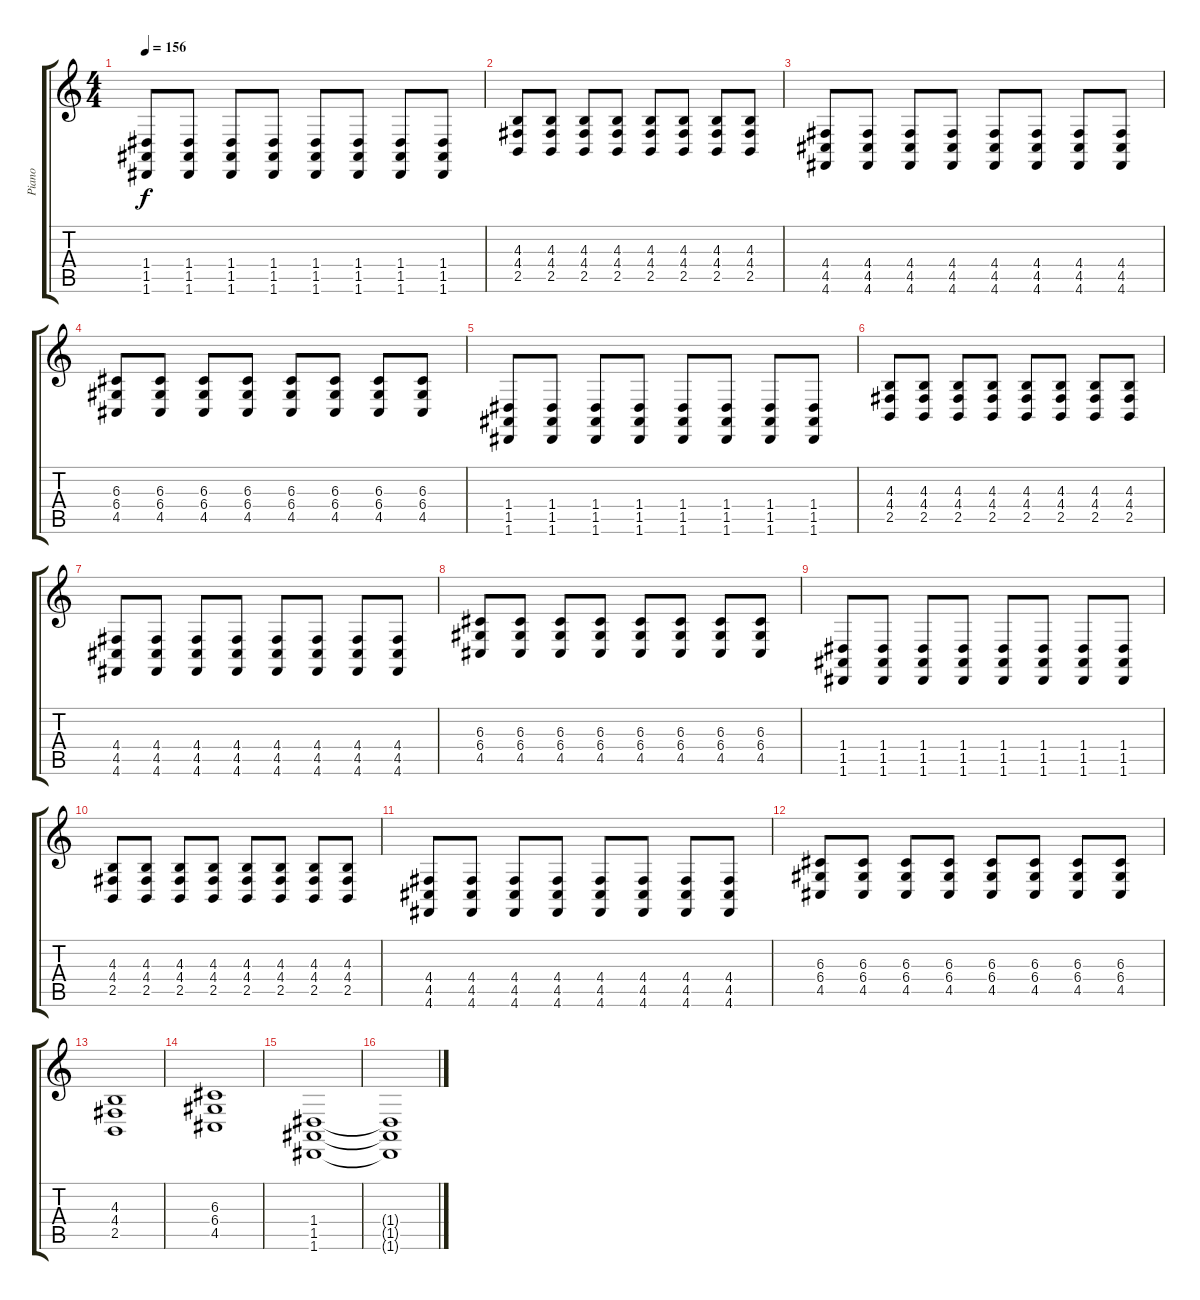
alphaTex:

\track ("Piano" "Piano") {instrument acousticgrandpiano}
\staff {score tabs}
\tuning (E4 B3 G3 D3 A2 D2) {hide}
\ts (4 4)
\tempo 156
\clef g2
\ks c
(1.4 1.5 1.6).8{dy f} (1.4 1.5 1.6).8 (1.4 1.5 1.6).8 (1.4 1.5 1.6).8 (1.4 1.5 1.6).8 (1.4 1.5 1.6).8 (1.4 1.5 1.6).8 (1.4 1.5 1.6).8 |
(4.3 4.4 2.5).8 (4.3 4.4 2.5).8 (4.3 4.4 2.5).8 (4.3 4.4 2.5).8 (4.3 4.4 2.5).8 (4.3 4.4 2.5).8 (4.3 4.4 2.5).8 (4.3 4.4 2.5).8 |
(4.4 4.5 4.6).8 (4.4 4.5 4.6).8 (4.4 4.5 4.6).8 (4.4 4.5 4.6).8 (4.4 4.5 4.6).8 (4.4 4.5 4.6).8 (4.4 4.5 4.6).8 (4.4 4.5 4.6).8 |
(6.3 6.4 4.5).8 (6.3 6.4 4.5).8 (6.3 6.4 4.5).8 (6.3 6.4 4.5).8 (6.3 6.4 4.5).8 (6.3 6.4 4.5).8 (6.3 6.4 4.5).8 (6.3 6.4 4.5).8 |
(1.4 1.5 1.6).8 (1.4 1.5 1.6).8 (1.4 1.5 1.6).8 (1.4 1.5 1.6).8 (1.4 1.5 1.6).8 (1.4 1.5 1.6).8 (1.4 1.5 1.6).8 (1.4 1.5 1.6).8 |
(4.3 4.4 2.5).8 (4.3 4.4 2.5).8 (4.3 4.4 2.5).8 (4.3 4.4 2.5).8 (4.3 4.4 2.5).8 (4.3 4.4 2.5).8 (4.3 4.4 2.5).8 (4.3 4.4 2.5).8 |
(4.4 4.5 4.6).8 (4.4 4.5 4.6).8 (4.4 4.5 4.6).8 (4.4 4.5 4.6).8 (4.4 4.5 4.6).8 (4.4 4.5 4.6).8 (4.4 4.5 4.6).8 (4.4 4.5 4.6).8 |
(6.3 6.4 4.5).8 (6.3 6.4 4.5).8 (6.3 6.4 4.5).8 (6.3 6.4 4.5).8 (6.3 6.4 4.5).8 (6.3 6.4 4.5).8 (6.3 6.4 4.5).8 (6.3 6.4 4.5).8 |
(1.4 1.5 1.6).8 (1.4 1.5 1.6).8 (1.4 1.5 1.6).8 (1.4 1.5 1.6).8 (1.4 1.5 1.6).8 (1.4 1.5 1.6).8 (1.4 1.5 1.6).8 (1.4 1.5 1.6).8 |
(4.3 4.4 2.5).8 (4.3 4.4 2.5).8 (4.3 4.4 2.5).8 (4.3 4.4 2.5).8 (4.3 4.4 2.5).8 (4.3 4.4 2.5).8 (4.3 4.4 2.5).8 (4.3 4.4 2.5).8 |
(4.4 4.5 4.6).8 (4.4 4.5 4.6).8 (4.4 4.5 4.6).8 (4.4 4.5 4.6).8 (4.4 4.5 4.6).8 (4.4 4.5 4.6).8 (4.4 4.5 4.6).8 (4.4 4.5 4.6).8 |
(6.3 6.4 4.5).8 (6.3 6.4 4.5).8 (6.3 6.4 4.5).8 (6.3 6.4 4.5).8 (6.3 6.4 4.5).8 (6.3 6.4 4.5).8 (6.3 6.4 4.5).8 (6.3 6.4 4.5).8 |
(4.3 4.4 2.5).1 |
(6.3 6.4 4.5).1 |
(1.4 1.5 1.6).1 |
(1.4{t} 1.5{t} 1.6{t}).1
